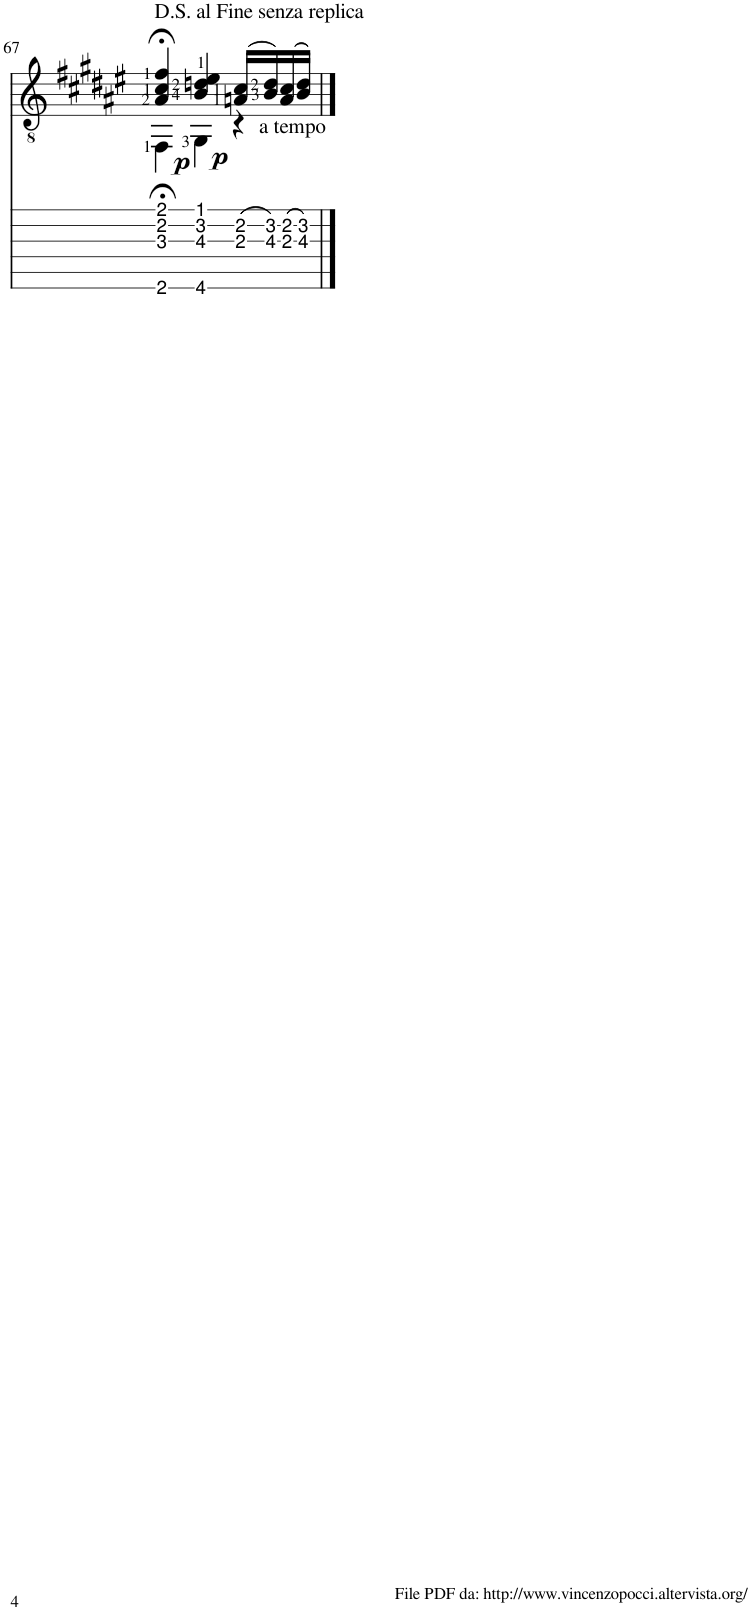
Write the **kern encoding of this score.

**kern	**kern	**dynam
*part1	*part1	*part1
*staff2	*staff1	*staff1/2
*I"Guitar	*	*
*I'Guit.	*	*
!!LO:PB:g=z
*	*clefGv2	*
*k[f#c#g#d#a#e#]	*k[f#c#g#d#a#e#]	*
*M3/4	*M3/4	*
=67	=67	=67
*^	*^	*
!	!	!LO:TX:a:t=D.S. al Fine senza replica	!	!
4A#;< 4c#;< 4f#;<	4FF#	4A#/;< 4c#/;< 4f#/;<	4FF#\	.
!	!	!	!	!LO:DY:b
4B 4d 4e#	4GG#	4B/ 4dn/ 4e#/	4GG#\	p
!	!	!	!	!LO:DY:b
16A\ 16c#\LL	4r	(16An/ 16c#/LL	4r	p
!LO:TX:a:t=a tempo	!	!	!	!
16B\ 16d\J	.	16B/ 16d/)	.	.
16A\ 16c#\L	.	(16A/ 16c#/	.	.
16B\ 16d\JJ	.	16B/ 16d/JJ)	.	.
*v	*v	*	*	*
*	*v	*v	*
==	==	==
*-	*-	*-
